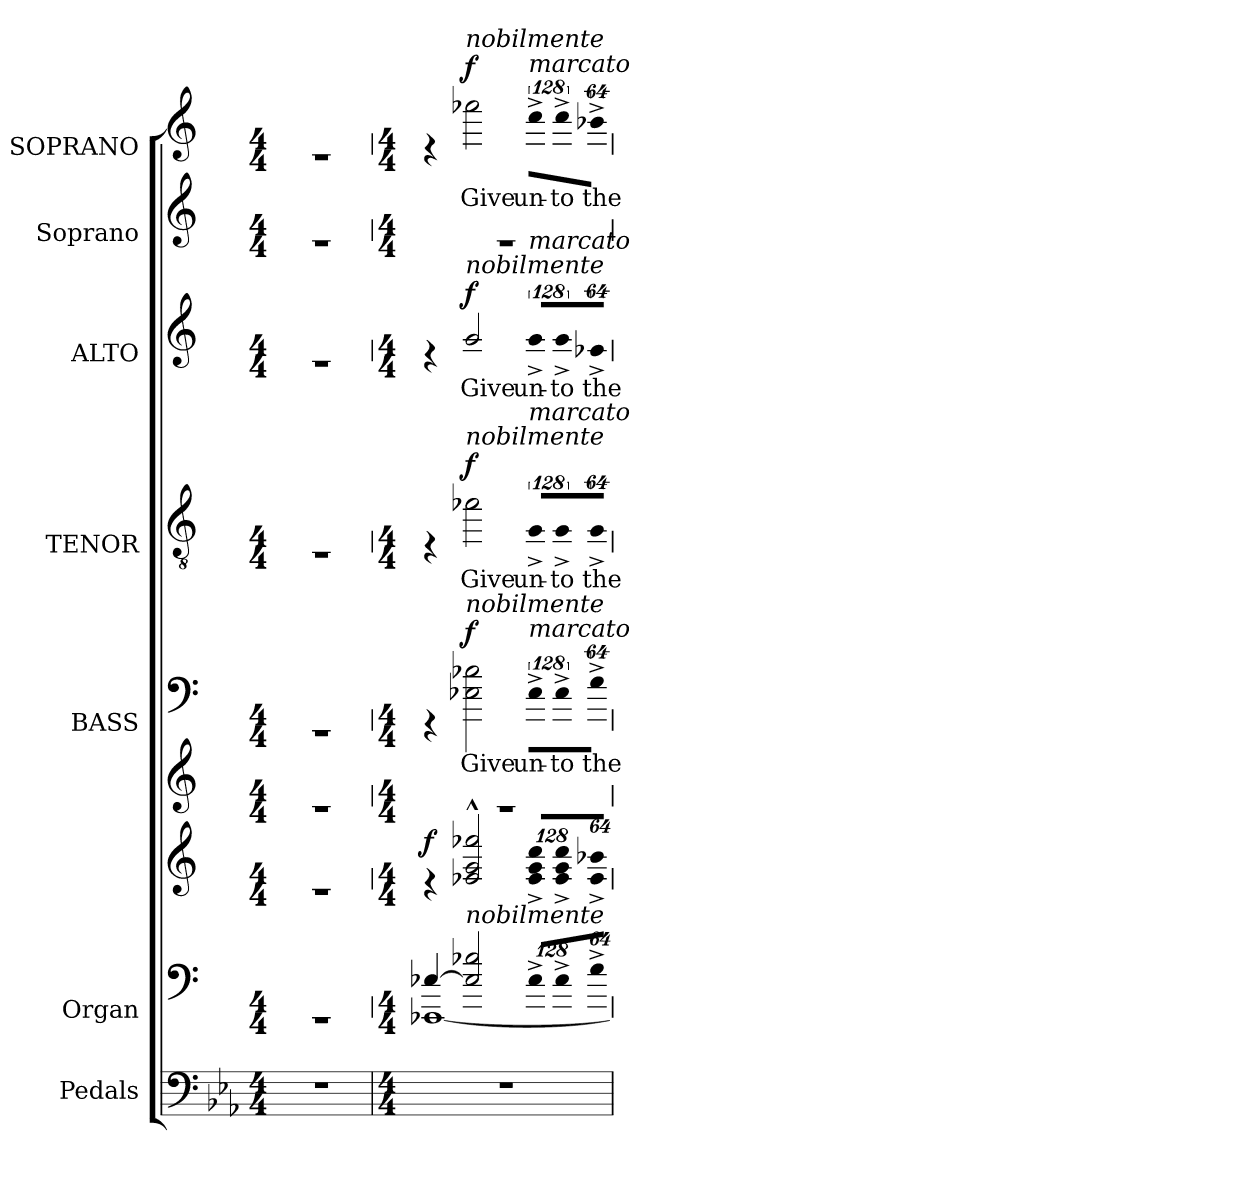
**kern	**kern	**kern	**kern	**dynam	**kern	**text	**dynam	**kern	**text	**dynam	**kern	**text	**dynam	**kern	**kern	**text	**dynam
*part7	*part6	*part6	*part6	*part6	*part5	*part5	*part5	*part4	*part4	*part4	*part3	*part3	*part3	*part2	*part1	*part1	*part1
*staff9	*staff8	*staff7	*staff6	*staff6/7/8	*staff5	*staff5	*staff5	*staff4	*staff4	*staff4	*staff3	*staff3	*staff3	*staff2	*staff1	*staff1	*staff1
*I"Pedals	*I"Organ	*	*	*	*I"BASS	*	*	*I"TENOR	*	*	*I"ALTO	*	*	*I"Soprano	*I"SOPRANO	*	*
*I'Ped.	*I'Org.	*	*	*	*I'B.	*	*	*I'T.	*	*	*I'A.	*	*	*I'S.	*I'S.	*	*
!!LO:PB:g=z
*	*stria0	*stria0	*stria0	*	*stria0	*	*	*stria0	*	*	*stria0	*	*	*stria0	*stria0	*	*
*clefF4	*clefF4	*clefG2	*clefG2	*	*clefF4	*	*	*clefGv2	*	*	*clefG2	*	*	*clefG2	*clefG2	*	*
*	*	*	*	*	*	*	*	*ITrd7c12	*	*	*	*	*	*	*	*	*
*k[b-e-a-]	*k[]	*k[]	*k[]	*	*k[]	*	*	*k[]	*	*	*k[]	*	*	*k[]	*k[]	*	*
*E-:	*C:	*C:	*C:	*	*C:	*	*	*C:	*	*	*C:	*	*	*C:	*C:	*	*
*M4/4	*M4/4	*M4/4	*M4/4	*	*M4/4	*	*	*M4/4	*	*	*M4/4	*	*	*M4/4	*M4/4	*	*
=1	=1	=1	=1	=1	=1	=1	=1	=1	=1	=1	=1	=1	=1	=1	=1	=1	=1
1r	1r	1r	1r	.	1r	.	.	1r	.	.	1r	.	.	1r	1r	.	.
!!LO:PB:g=z
=1	=1	=1	=1	=1	=1	=1	=1	=1	=1	=1	=1	=1	=1	=1	=1	=1	=1
*M4/4	*M4/4	*M4/4	*M4/4	*	*M4/4	*	*	*M4/4	*	*	*M4/4	*	*	*M4/4	*M4/4	*	*
*	*	*	*MM70	*	*	*	*	*	*	*	*	*	*	*	*MM70	*	*
*	*^	*	*	*	*	*	*	*	*	*	*	*	*	*	*	*	*
1r	[4E-i/	[1EE-i	4r	1r	f	4r	.	.	4r	.	.	4r	.	.	1r	4r	.	.
!	!	!	!	!	!	!	!LO:LY:b:color=#000000	!	!	!	!	!	!	!	!	!	!	!
!	!	!	!	!	!	!	!	!	!	!LO:LY:b:color=#000000	!	!	!	!	!	!	!	!
!	!	!	!	!	!	!	!	!	!	!	!	!	!LO:LY:b:color=#000000	!	!	!	!	!
!	!	!	!	!	!	!	!	!	!	!	!	!	!	!	!	!LO:TX:a:i:t=nobilmente	!	!
!	!	!	!	!	!	!	!	!	!	!	!	!LO:TX:a:i:t=nobilmente	!	!	!	!	!	!
!	!	!	!	!	!	!	!	!	!LO:TX:a:i:t=nobilmente	!	!	!	!	!	!	!	!	!
!	!	!	!	!	!	!LO:TX:a:i:t=nobilmente	!	!	!	!	!	!	!	!	!	!	!	!
!	!LO:TX:a:i:t=nobilmente	!	!	!	!	!	!	!	!	!	!	!	!	!	!	!	!	!
!	!	!	!	!	!	!	!	!	!	!	!	!	!	!	!	!	!LO:LY:b:color=#000000	!
.	2E-i/] 2B-i	.	2e-i/^^ 2gi^^ 2ee-i^^	.	.	2E-i\ 2B-i	Give	f	2E-i\	Give	f	2gi/	Give	f	.	2ee-i\	Give	f
*	*Xbrackettup	*	*	*	*	*	*	*	*	*	*	*	*	*	*	*	*	*
!	!LO:N:vis=8	!	!	!	!	!	!	!	!	!	!	!	!	!	!	!	!	!
*	*	*	*Xbrackettup	*	*	*	*	*	*	*	*	*	*	*	*	*	*	*
!	!	!	!LO:N:vis=8	!	!	!LO:N:vis=8	!	!	!	!	!	!	!	!	!	!	!	!
!	!	!	!	!	!	!	!LO:LY:b:color=#000000	!	!LO:N:vis=8	!	!	!	!	!	!	!	!	!
!	!	!	!	!	!	!	!	!	!	!LO:LY:b:color=#000000	!	!LO:N:vis=8	!	!	!	!	!	!
!	!	!	!	!	!	!	!	!	!	!	!	!	!LO:LY:b:color=#000000	!	!	!LO:N:vis=8	!	!
!	!	!	!	!	!	!	!	!	!	!	!	!	!	!	!	!LO:TX:a:i:t=marcato	!	!
!	!	!	!	!	!	!	!	!	!	!	!	!LO:TX:a:i:t=marcato	!	!	!	!	!	!
!	!	!	!	!	!	!	!	!	!LO:TX:a:i:t=marcato	!	!	!	!	!	!	!	!	!
!	!	!	!	!	!	!LO:TX:a:i:t=marcato	!	!	!	!	!	!	!	!	!	!	!	!
!	!	!	!	!	!	!	!	!	!	!	!	!	!	!	!	!	!LO:LY:b:color=#000000	!
.	1024%85E-^i/L	.	1024%85e-i/^ 1024%85gi^ 1024%85cci^L	.	.	1024%85E-^i\L	un-	.	1024%85GG^i/L	un-	.	1024%85g^i/L	un-	.	.	1024%85cc^i\L	un-	.
!	!LO:N:vis=8	!	!LO:N:vis=8	!	!	!LO:N:vis=8	!	!	!	!	!	!	!	!	!	!	!	!
!	!	!	!	!	!	!	!LO:LY:b:color=#000000	!	!LO:N:vis=8	!	!	!	!	!	!	!	!	!
!	!	!	!	!	!	!	!	!	!	!LO:LY:b:color=#000000	!	!LO:N:vis=8	!	!	!	!	!	!
!	!	!	!	!	!	!	!	!	!	!	!	!	!LO:LY:b:color=#000000	!	!	!LO:N:vis=8	!	!
!	!	!	!	!	!	!	!	!	!	!	!	!	!	!	!	!	!LO:LY:b:color=#000000	!
.	1024%85E-^i/	.	1024%85e-i/^ 1024%85gi^ 1024%85cci^	.	.	1024%85E-^i\	-to	.	1024%85GG^i/	-to	.	1024%85g^i/	-to	.	.	1024%85cc^i\	-to	.
!	!LO:N:vis=8	!	!LO:N:vis=8	!	!	!LO:N:vis=8	!	!	!	!	!	!	!	!	!	!	!	!
!	!	!	!	!	!	!	!LO:LY:b:color=#000000	!	!LO:N:vis=8	!	!	!	!	!	!	!	!	!
!	!	!	!	!	!	!	!	!	!	!LO:LY:b:color=#000000	!	!LO:N:vis=8	!	!	!	!	!	!
!	!	!	!	!	!	!	!	!	!	!	!	!	!LO:LY:b:color=#000000	!	!	!LO:N:vis=8	!	!
!	!	!	!	!	!	!	!	!	!	!	!	!	!	!	!	!	!LO:LY:b:color=#000000	!
.	512%43G^i/J	.	512%43e-i/^ 512%43b-i^J	.	.	512%43G^i\J	the	.	512%43GG^i/J	the	.	512%43e-^i/J	the	.	.	512%43b-^i\J	the	.
*	*v	*v	*	*	*	*	*	*	*	*	*	*	*	*	*	*	*	*
=	=	=	=	=	=	=	=	=	=	=	=	=	=	=	=	=	=
*-	*-	*-	*-	*-	*-	*-	*-	*-	*-	*-	*-	*-	*-	*-	*-	*-	*-
